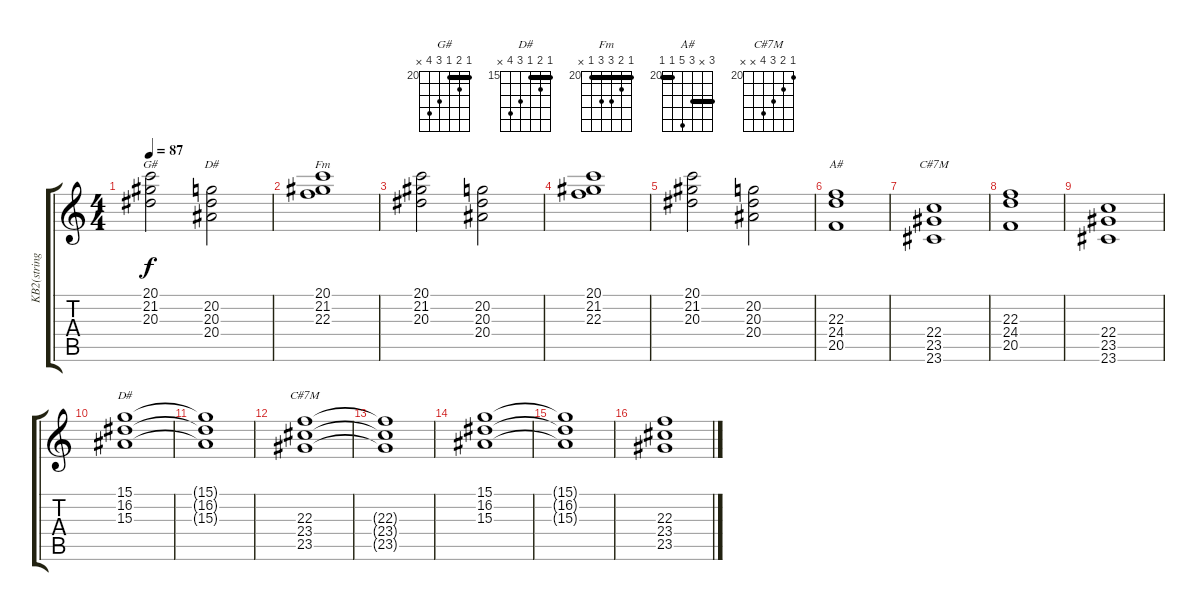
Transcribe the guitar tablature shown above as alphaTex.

\track ("KB2(strings)" "KB2(string") {instrument synthstrings1}
\staff {score tabs}
\tuning (E4 B3 G3 D3 A2 D2) {hide}
\chord ("G#" 20 21 20 22 23 x) {firstfret 20 barre 20}
\chord ("D#" 18 20 20 20 18 x) {firstfret 18 barre 18}
\chord ("Fm" 20 21 22 22 20 x) {firstfret 20 barre 20}
\chord ("A#" 22 x 22 24 20 20) {firstfret 20 barre (20 22)}
\chord ("C#7M" x x 22 22 23 23) {firstfret 20 barre 22}
\chord ("D#" 15 16 15 17 18 x) {firstfret 15 barre 15}
\chord ("C#7M" 20 21 22 23 x x) {firstfret 20}
\ts (4 4)
\tempo 87
\clef g2
\ks c
(20.1 21.2 20.3).2{ch "G#" dy f} (20.2 20.3 20.4).2{ch "D#"} |
(20.1 21.2 22.3).1{ch "Fm"} |
(20.1 21.2 20.3).2 (20.2 20.3 20.4).2 |
(20.1 21.2 22.3).1 |
(20.1 21.2 20.3).2 (20.2 20.3 20.4).2 |
(22.3 24.4 20.5).1{ch "A#"} |
(22.4 23.5 23.6).1{ch "C#7M"} |
(22.3 24.4 20.5).1 |
(22.4 23.5 23.6).1 |
(15.1 16.2 15.3).1{ch "D#"} |
(15.1{t} 16.2{t} 15.3{t}).1 |
(22.3 23.4 23.5).1{ch "C#7M"} |
(22.3{t} 23.4{t} 23.5{t}).1 |
(15.1 16.2 15.3).1 |
(15.1{t} 16.2{t} 15.3{t}).1 |
(22.3 23.4 23.5).1
